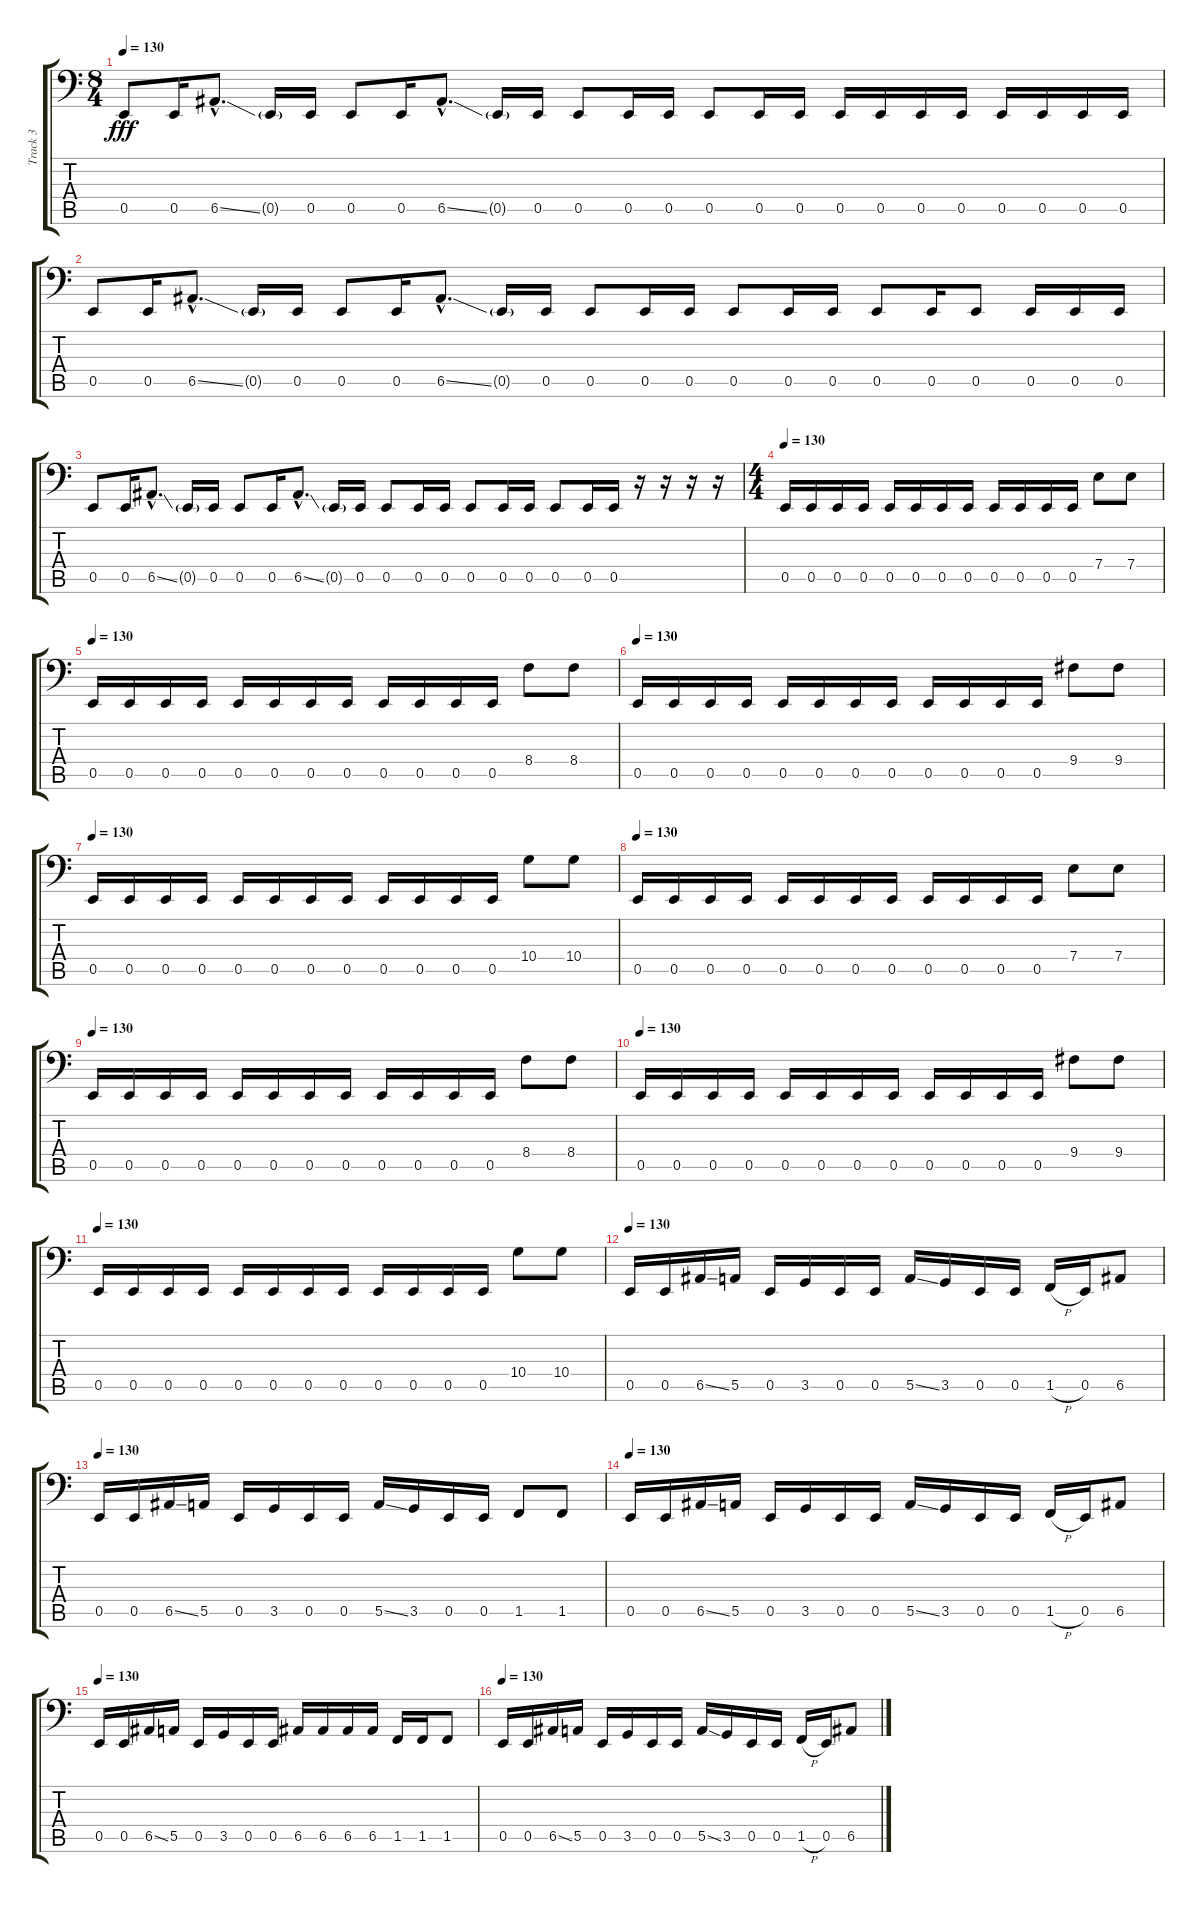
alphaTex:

\track ("Track 3" "Track 3") {instrument electricbasspick}
\staff {score tabs}
\tuning (C3 G2 D2 A1 E1 B0) {hide}
\ts (8 4)
\tempo 130
\clef f4
\ks c
0.5.8{dy fff} 0.5.16 6.5{ss hac}.8{d} 0.5{g}.16 0.5.16 0.5.8 0.5.16 6.5{ss hac}.8{d} 0.5{g}.16 0.5.16 0.5.8 0.5.16 0.5.16 0.5.8 0.5.16 0.5.16 0.5.16 0.5.16 0.5.16 0.5.16 0.5.16 0.5.16 0.5.16 0.5.16 |
0.5.8 0.5.16 6.5{ss hac}.8{d} 0.5{g}.16 0.5.16 0.5.8 0.5.16 6.5{ss hac}.8{d} 0.5{g}.16 0.5.16 0.5.8 0.5.16 0.5.16 0.5.8 0.5.16 0.5.16 0.5.8 0.5.16 0.5.8 0.5.16 0.5.16 0.5.16 |
0.5.8 0.5.16 6.5{ss hac}.8{d} 0.5{g}.16 0.5.16 0.5.8 0.5.16 6.5{ss hac}.8{d} 0.5{g}.16 0.5.16 0.5.8 0.5.16 0.5.16 0.5.8 0.5.16 0.5.16 0.5.8 0.5.16 0.5.16 r.16 r.16 r.16 r.16 |
\ts (4 4)
\tempo 130
0.5.16 0.5.16 0.5.16 0.5.16 0.5.16 0.5.16 0.5.16 0.5.16 0.5.16 0.5.16 0.5.16 0.5.16 7.4.8 7.4.8 |
\tempo 130
0.5.16 0.5.16 0.5.16 0.5.16 0.5.16 0.5.16 0.5.16 0.5.16 0.5.16 0.5.16 0.5.16 0.5.16 8.4.8 8.4.8 |
\tempo 130
0.5.16 0.5.16 0.5.16 0.5.16 0.5.16 0.5.16 0.5.16 0.5.16 0.5.16 0.5.16 0.5.16 0.5.16 9.4.8 9.4.8 |
\tempo 130
0.5.16 0.5.16 0.5.16 0.5.16 0.5.16 0.5.16 0.5.16 0.5.16 0.5.16 0.5.16 0.5.16 0.5.16 10.4.8 10.4.8 |
\tempo 130
0.5.16 0.5.16 0.5.16 0.5.16 0.5.16 0.5.16 0.5.16 0.5.16 0.5.16 0.5.16 0.5.16 0.5.16 7.4.8 7.4.8 |
\tempo 130
0.5.16 0.5.16 0.5.16 0.5.16 0.5.16 0.5.16 0.5.16 0.5.16 0.5.16 0.5.16 0.5.16 0.5.16 8.4.8 8.4.8 |
\tempo 130
0.5.16 0.5.16 0.5.16 0.5.16 0.5.16 0.5.16 0.5.16 0.5.16 0.5.16 0.5.16 0.5.16 0.5.16 9.4.8 9.4.8 |
\tempo 130
0.5.16 0.5.16 0.5.16 0.5.16 0.5.16 0.5.16 0.5.16 0.5.16 0.5.16 0.5.16 0.5.16 0.5.16 10.4.8 10.4.8 |
\tempo 130
0.5.16 0.5.16 6.5{ss}.16 5.5.16 0.5.16 3.5.16 0.5.16 0.5.16 5.5{ss}.16 3.5.16 0.5.16 0.5.16 1.5{h}.16 0.5.16 6.5.8 |
\tempo 130
0.5.16 0.5.16 6.5{ss}.16 5.5.16 0.5.16 3.5.16 0.5.16 0.5.16 5.5{ss}.16 3.5.16 0.5.16 0.5.16 1.5.8 1.5.8 |
\tempo 130
0.5.16 0.5.16 6.5{ss}.16 5.5.16 0.5.16 3.5.16 0.5.16 0.5.16 5.5{ss}.16 3.5.16 0.5.16 0.5.16 1.5{h}.16 0.5.16 6.5.8 |
\tempo 130
0.5.16 0.5.16 6.5{ss}.16 5.5.16 0.5.16 3.5.16 0.5.16 0.5.16 6.5.16 6.5.16 6.5.16 6.5.16 1.5.16 1.5.16 1.5.8 |
\tempo 130
0.5.16 0.5.16 6.5{ss}.16 5.5.16 0.5.16 3.5.16 0.5.16 0.5.16 5.5{ss}.16 3.5.16 0.5.16 0.5.16 1.5{h}.16 0.5.16 6.5.8
